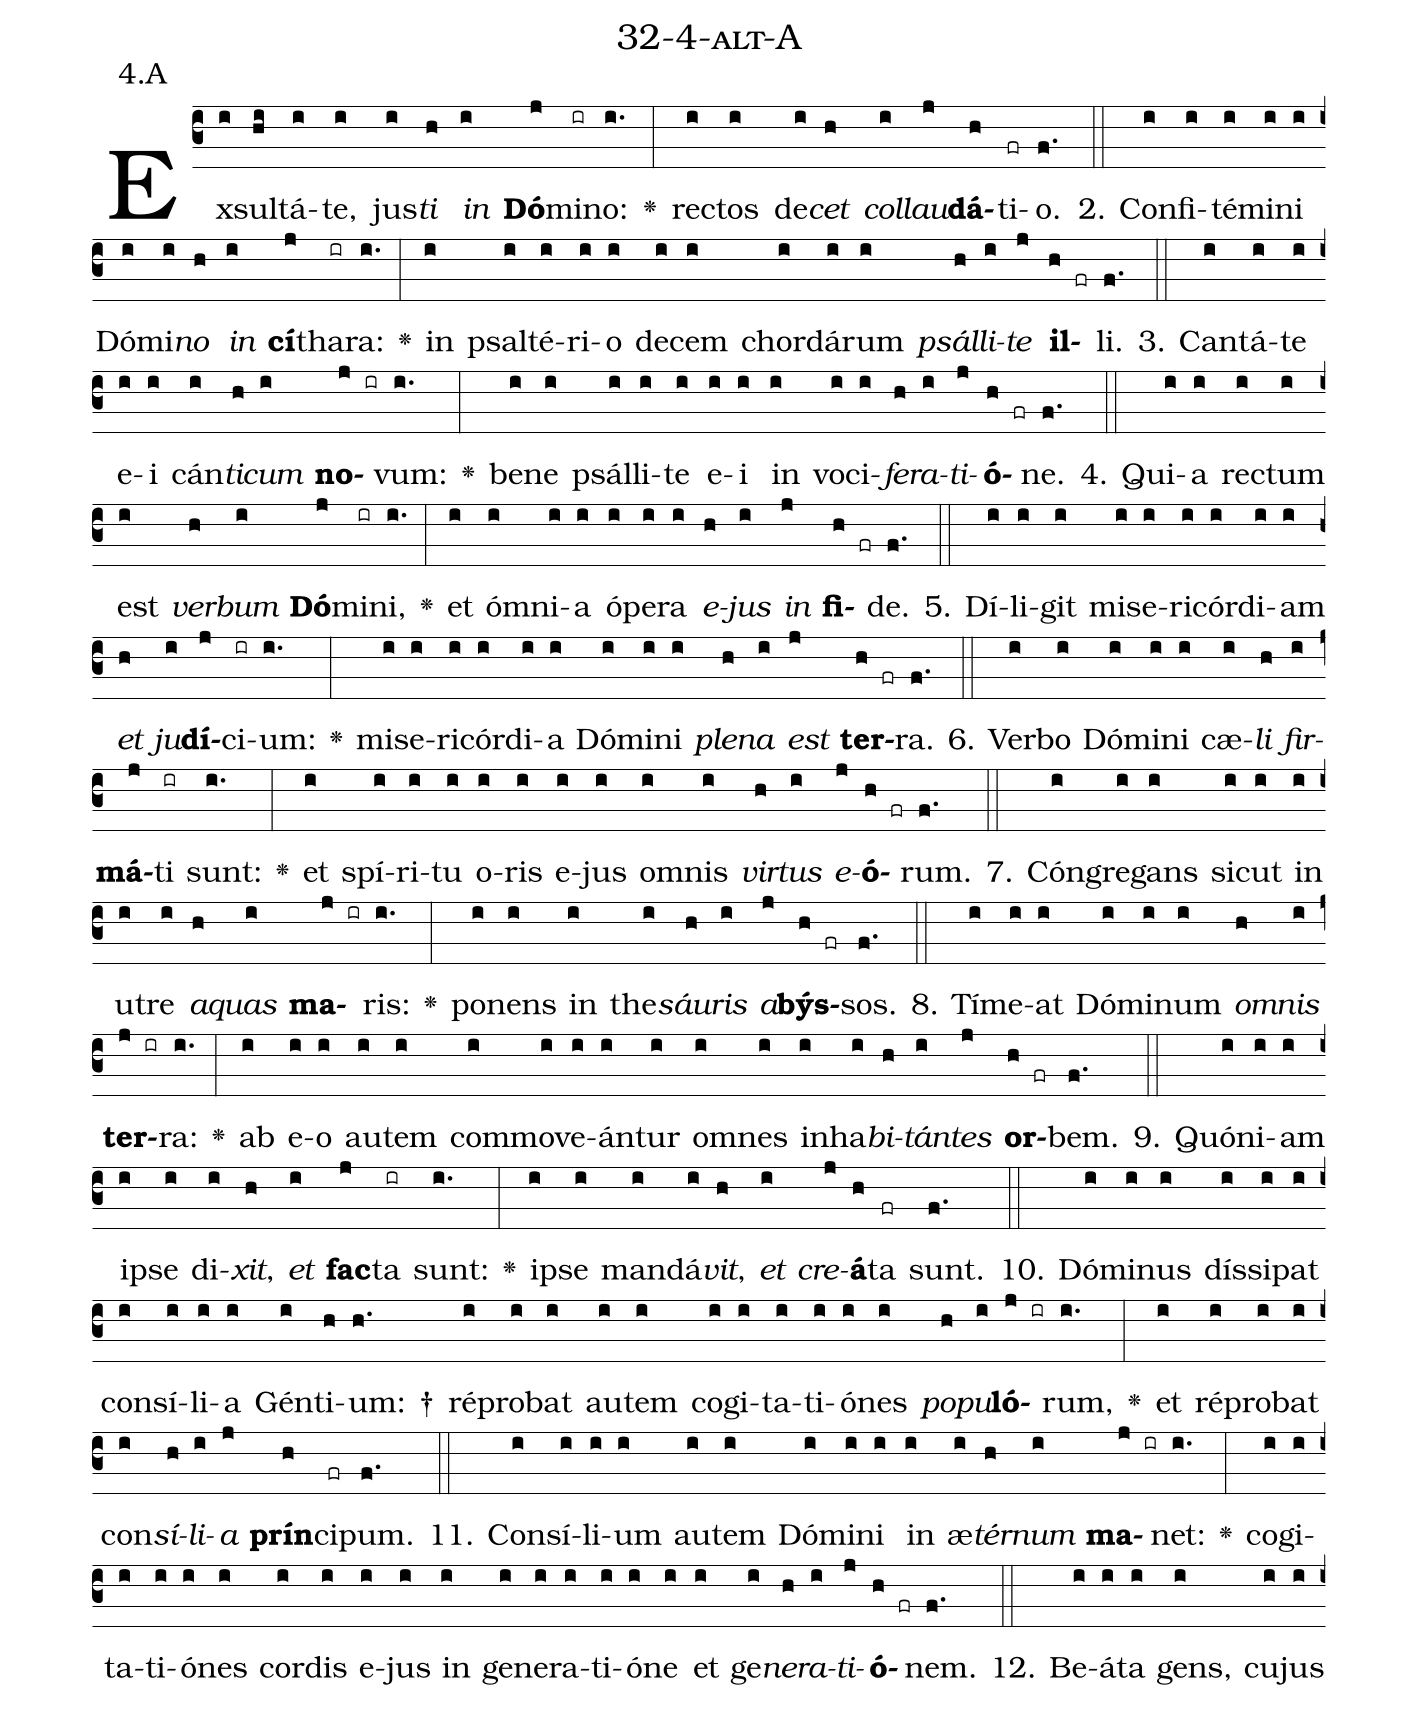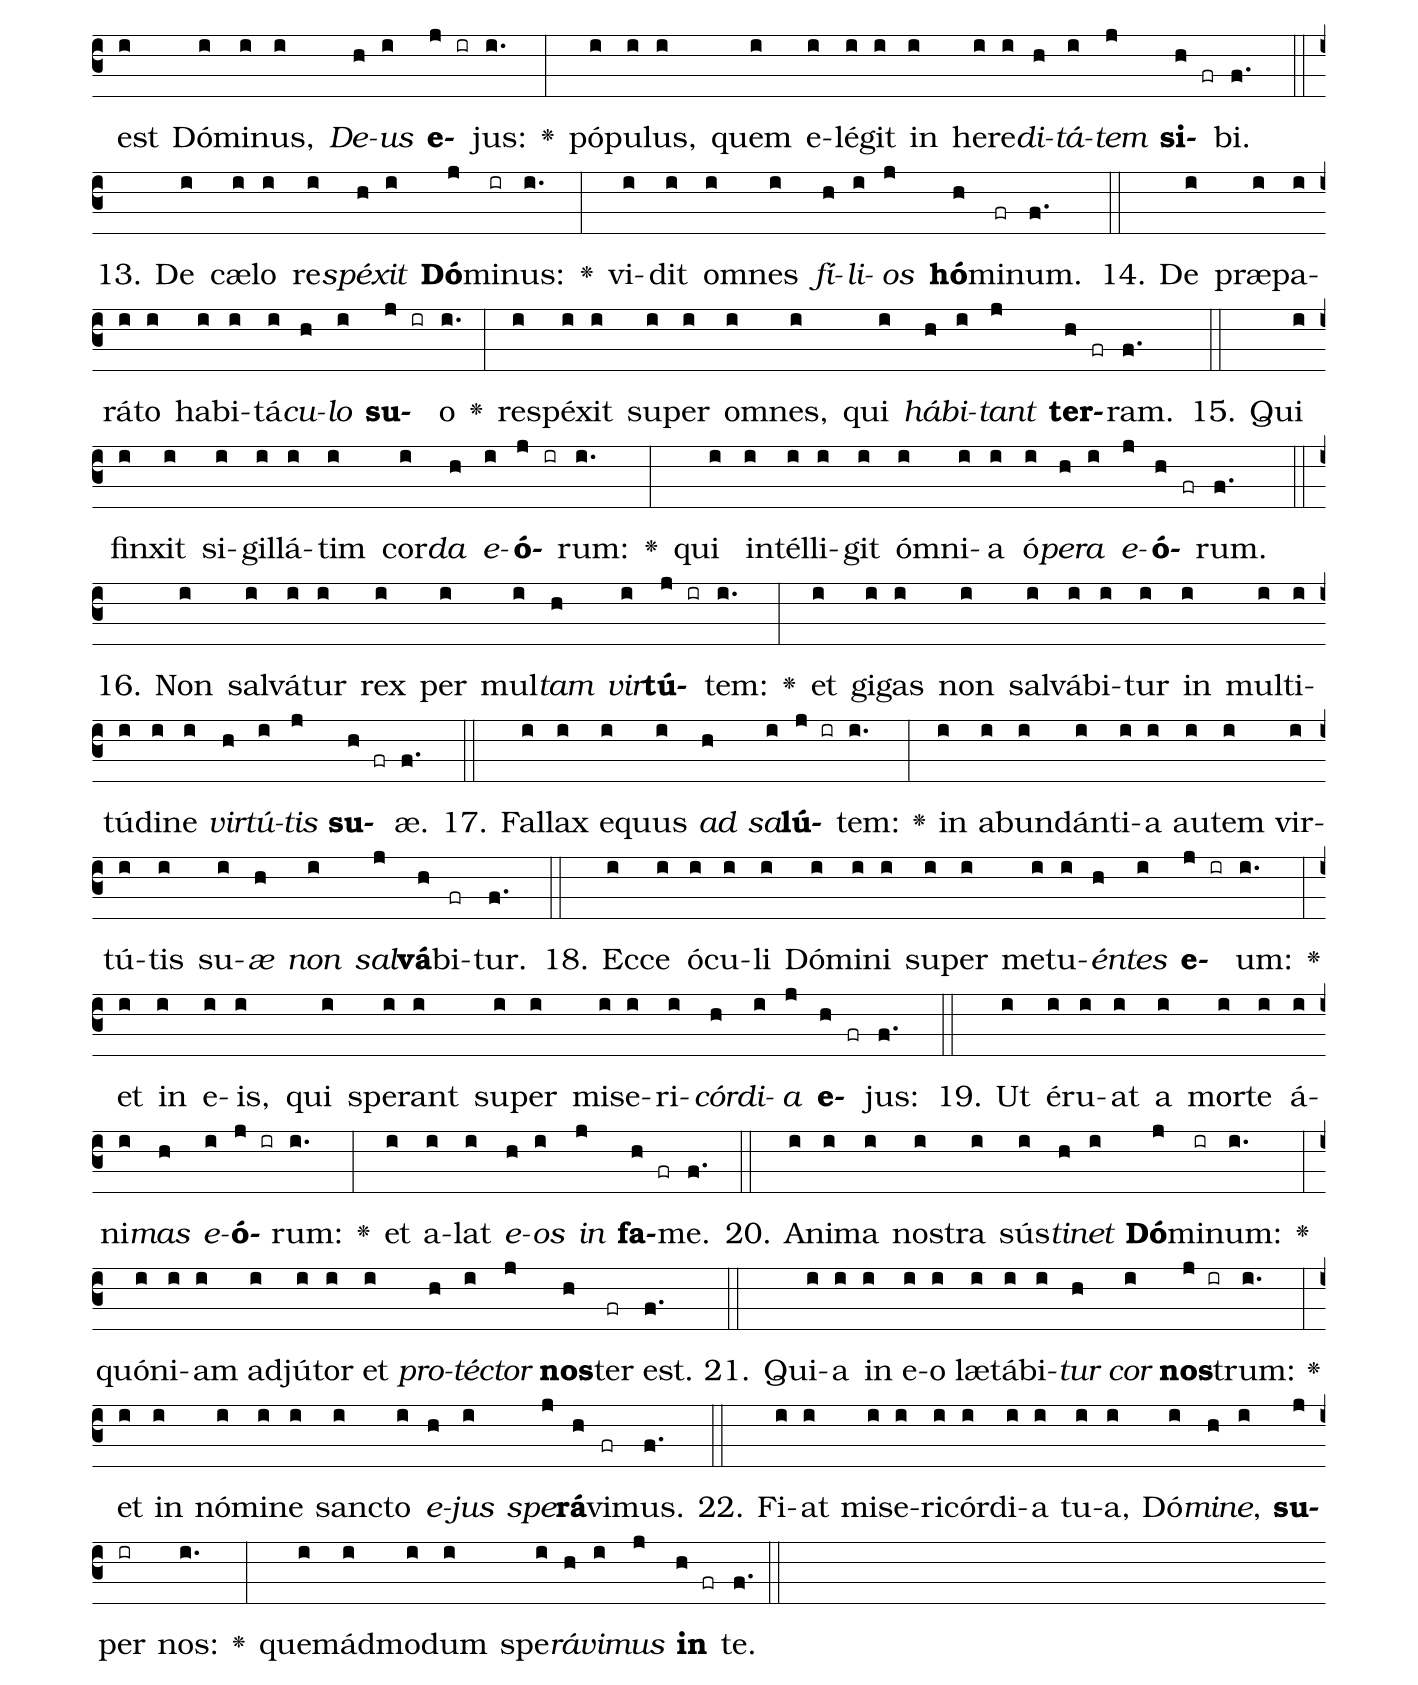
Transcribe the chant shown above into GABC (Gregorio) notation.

name: 32-4-alt-A;
annotation: 4.A;
%%
(c3)Ex(i)sul(hi)tá(i)te,(i) jus(i)<i>ti</i>(h) <i>in</i>(i) <b>Dó</b>(j)mi(ir)no:(i.) <v>\greheightstar</v>(:) rec(i)tos(i) de(i)<i>cet</i>(h) <i>col</i>(i)<i>lau</i>(j)<b>dá</b>(h)ti(fr)o.(f.) (::)
2. Con(i)fi(i)té(i)mi(i)ni(i) Dó(i)mi(i)<i>no</i>(h) <i>in</i>(i) <b>cí</b>(j)tha(ir)ra:(i.) <v>\greheightstar</v>(:) in(i) psal(i)té(i)ri(i)o(i) de(i)cem(i) chor(i)dá(i)rum(i) <i>psál</i>(h)<i>li</i>(i)<i>te</i>(j) <b>il</b>(h fr)li.(f.) (::)
3. Can(i)tá(i)te(i) e(i)i(i) cán(i)<i>ti</i>(h)<i>cum</i>(i) <b>no</b>(j ir)vum:(i.) <v>\greheightstar</v>(:) be(i)ne(i) psál(i)li(i)te(i) e(i)i(i) in(i) vo(i)ci(i)<i>fe</i>(h)<i>ra</i>(i)<i>ti</i>(j)<b>ó</b>(h fr)ne.(f.) (::)
4. Qui(i)a(i) rec(i)tum(i) est(i) <i>ver</i>(h)<i>bum</i>(i) <b>Dó</b>(j)mi(ir)ni,(i.) <v>\greheightstar</v>(:) et(i) óm(i)ni(i)a(i) ó(i)pe(i)ra(i) <i>e</i>(h)<i>jus</i>(i) <i>in</i>(j) <b>fi</b>(h fr)de.(f.) (::)
5. Dí(i)li(i)git(i) mi(i)se(i)ri(i)cór(i)di(i)am(i) <i>et</i>(h) <i>ju</i>(i)<b>dí</b>(j)ci(ir)um:(i.) <v>\greheightstar</v>(:) mi(i)se(i)ri(i)cór(i)di(i)a(i) Dó(i)mi(i)ni(i) <i>ple</i>(h)<i>na</i>(i) <i>est</i>(j) <b>ter</b>(h fr)ra.(f.) (::)
6. Ver(i)bo(i) Dó(i)mi(i)ni(i) cæ(i)<i>li</i>(h) <i>fir</i>(i)<b>má</b>(j)ti(ir) sunt:(i.) <v>\greheightstar</v>(:) et(i) spí(i)ri(i)tu(i) o(i)ris(i) e(i)jus(i) om(i)nis(i) <i>vir</i>(h)<i>tus</i>(i) <i>e</i>(j)<b>ó</b>(h fr)rum.(f.) (::)
7. Cón(i)gre(i)gans(i) sic(i)ut(i) in(i) u(i)tre(i) <i>a</i>(h)<i>quas</i>(i) <b>ma</b>(j ir)ris:(i.) <v>\greheightstar</v>(:) po(i)nens(i) in(i) the(i)<i>sáu</i>(h)<i>ris</i>(i) <i>a</i>(j)<b>býs</b>(h fr)sos.(f.) (::)
8. Tí(i)me(i)at(i) Dó(i)mi(i)num(i) <i>om</i>(h)<i>nis</i>(i) <b>ter</b>(j ir)ra:(i.) <v>\greheightstar</v>(:) ab(i) e(i)o(i) au(i)tem(i) com(i)mo(i)ve(i)án(i)tur(i) om(i)nes(i) in(i)ha(i)<i>bi</i>(h)<i>tán</i>(i)<i>tes</i>(j) <b>or</b>(h fr)bem.(f.) (::)
9. Quón(i)i(i)am(i) ip(i)se(i) di(i)<i>xit</i>,(h) <i>et</i>(i) <b>fac</b>(j)ta(ir) sunt:(i.) <v>\greheightstar</v>(:) ip(i)se(i) man(i)dá(i)<i>vit</i>,(h) <i>et</i>(i) <i>cre</i>(j)<b>á</b>(h)ta(fr) sunt.(f.) (::)
10. Dó(i)mi(i)nus(i) dís(i)si(i)pat(i) con(i)sí(i)li(i)a(i) Gén(i)ti(h)um: †(h.) ré(i)pro(i)bat(i) au(i)tem(i) co(i)gi(i)ta(i)ti(i)ó(i)nes(i) <i>po</i>(h)<i>pu</i>(i)<b>ló</b>(j ir)rum,(i.) <v>\greheightstar</v>(:) et(i) ré(i)pro(i)bat(i) con(i)<i>sí</i>(h)<i>li</i>(i)<i>a</i>(j) <b>prín</b>(h)ci(fr)pum.(f.) (::)
11. Con(i)sí(i)li(i)um(i) au(i)tem(i) Dó(i)mi(i)ni(i) in(i) æ(i)<i>tér</i>(h)<i>num</i>(i) <b>ma</b>(j ir)net:(i.) <v>\greheightstar</v>(:) co(i)gi(i)ta(i)ti(i)ó(i)nes(i) cor(i)dis(i) e(i)jus(i) in(i) ge(i)ne(i)ra(i)ti(i)ó(i)ne(i) et(i) ge(i)<i>ne</i>(h)<i>ra</i>(i)<i>ti</i>(j)<b>ó</b>(h fr)nem.(f.) (::)
12. Be(i)á(i)ta(i) gens,(i) cu(i)jus(i) est(i) Dó(i)mi(i)nus,(i) <i>De</i>(h)<i>us</i>(i) <b>e</b>(j ir)jus:(i.) <v>\greheightstar</v>(:) pó(i)pu(i)lus,(i) quem(i) e(i)lé(i)git(i) in(i) he(i)re(i)<i>di</i>(h)<i>tá</i>(i)<i>tem</i>(j) <b>si</b>(h fr)bi.(f.) (::)
13. De(i) cæ(i)lo(i) re(i)<i>spé</i>(h)<i>xit</i>(i) <b>Dó</b>(j)mi(ir)nus:(i.) <v>\greheightstar</v>(:) vi(i)dit(i) om(i)nes(i) <i>fí</i>(h)<i>li</i>(i)<i>os</i>(j) <b>hó</b>(h)mi(fr)num.(f.) (::)
14. De(i) præ(i)pa(i)rá(i)to(i) ha(i)bi(i)tá(i)<i>cu</i>(h)<i>lo</i>(i) <b>su</b>(j ir)o(i.) <v>\greheightstar</v>(:) re(i)spé(i)xit(i) su(i)per(i) om(i)nes,(i) qui(i) <i>há</i>(h)<i>bi</i>(i)<i>tant</i>(j) <b>ter</b>(h fr)ram.(f.) (::)
15. Qui(i) fin(i)xit(i) si(i)gil(i)lá(i)tim(i) cor(i)<i>da</i>(h) <i>e</i>(i)<b>ó</b>(j ir)rum:(i.) <v>\greheightstar</v>(:) qui(i) in(i)tél(i)li(i)git(i) óm(i)ni(i)a(i) ó(i)<i>pe</i>(h)<i>ra</i>(i) <i>e</i>(j)<b>ó</b>(h fr)rum.(f.) (::)
16. Non(i) sal(i)vá(i)tur(i) rex(i) per(i) mul(i)<i>tam</i>(h) <i>vir</i>(i)<b>tú</b>(j ir)tem:(i.) <v>\greheightstar</v>(:) et(i) gi(i)gas(i) non(i) sal(i)vá(i)bi(i)tur(i) in(i) mul(i)ti(i)tú(i)di(i)ne(i) <i>vir</i>(h)<i>tú</i>(i)<i>tis</i>(j) <b>su</b>(h fr)æ.(f.) (::)
17. Fal(i)lax(i) e(i)quus(i) <i>ad</i>(h) <i>sa</i>(i)<b>lú</b>(j ir)tem:(i.) <v>\greheightstar</v>(:) in(i) ab(i)un(i)dán(i)ti(i)a(i) au(i)tem(i) vir(i)tú(i)tis(i) su(i)<i>æ</i>(h) <i>non</i>(i) <i>sal</i>(j)<b>vá</b>(h)bi(fr)tur.(f.) (::)
18. Ec(i)ce(i) ó(i)cu(i)li(i) Dó(i)mi(i)ni(i) su(i)per(i) me(i)tu(i)<i>én</i>(h)<i>tes</i>(i) <b>e</b>(j ir)um:(i.) <v>\greheightstar</v>(:) et(i) in(i) e(i)is,(i) qui(i) spe(i)rant(i) su(i)per(i) mi(i)se(i)ri(i)<i>cór</i>(h)<i>di</i>(i)<i>a</i>(j) <b>e</b>(h fr)jus:(f.) (::)
19. Ut(i) é(i)ru(i)at(i) a(i) mor(i)te(i) á(i)ni(i)<i>mas</i>(h) <i>e</i>(i)<b>ó</b>(j ir)rum:(i.) <v>\greheightstar</v>(:) et(i) a(i)lat(i) <i>e</i>(h)<i>os</i>(i) <i>in</i>(j) <b>fa</b>(h fr)me.(f.) (::)
20. A(i)ni(i)ma(i) nos(i)tra(i) sús(i)<i>ti</i>(h)<i>net</i>(i) <b>Dó</b>(j)mi(ir)num:(i.) <v>\greheightstar</v>(:) quón(i)i(i)am(i) ad(i)jú(i)tor(i) et(i) <i>pro</i>(h)<i>téc</i>(i)<i>tor</i>(j) <b>nos</b>(h)ter(fr) est.(f.) (::)
21. Qui(i)a(i) in(i) e(i)o(i) læ(i)tá(i)bi(i)<i>tur</i>(h) <i>cor</i>(i) <b>nos</b>(j ir)trum:(i.) <v>\greheightstar</v>(:) et(i) in(i) nó(i)mi(i)ne(i) sanc(i)to(i) <i>e</i>(h)<i>jus</i>(i) <i>spe</i>(j)<b>rá</b>(h)vi(fr)mus.(f.) (::)
22. Fi(i)at(i) mi(i)se(i)ri(i)cór(i)di(i)a(i) tu(i)a,(i) Dó(i)<i>mi</i>(h)<i>ne</i>,(i) <b>su</b>(j)per(ir) nos:(i.) <v>\greheightstar</v>(:) quem(i)ád(i)mo(i)dum(i) spe(i)<i>rá</i>(h)<i>vi</i>(i)<i>mus</i>(j) <b>in</b>(h fr) te.(f.) (::)
